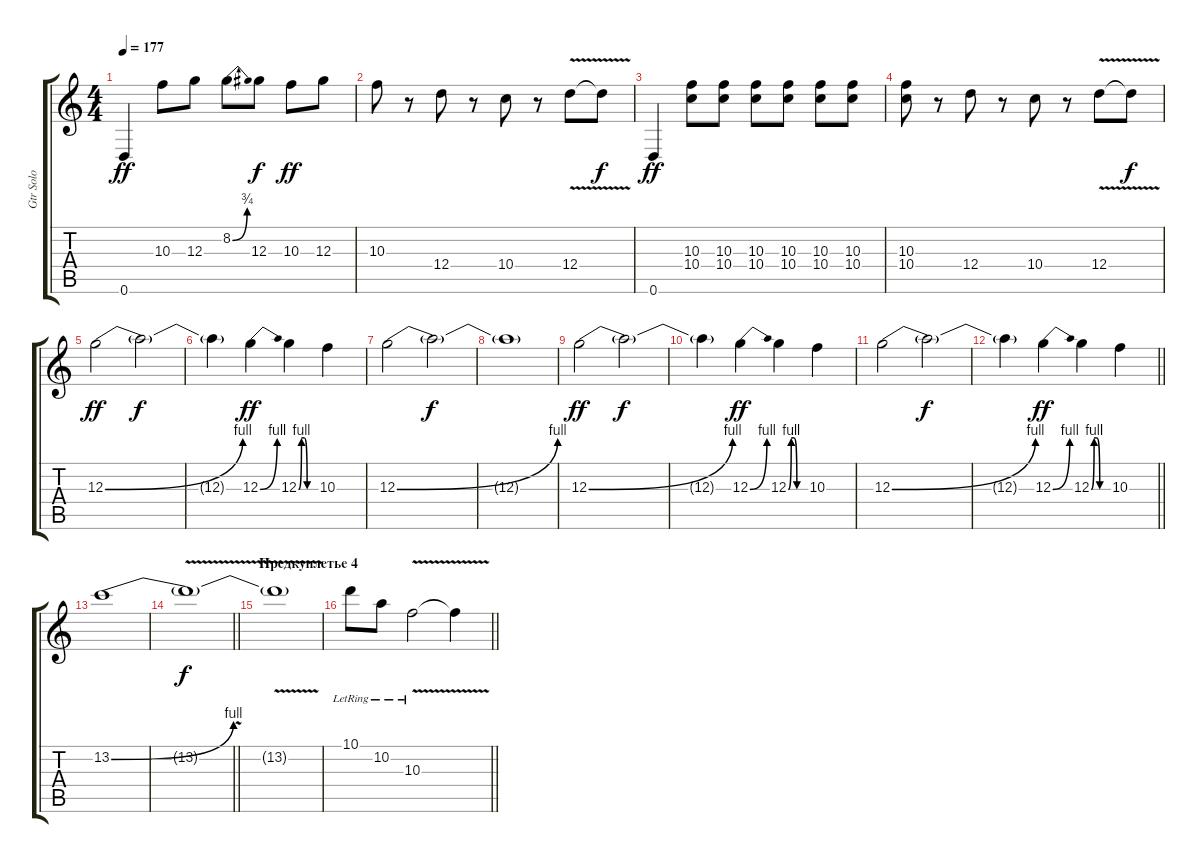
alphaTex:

\track ("Gtr Solo" "Gtr Solo") {instrument distortionguitar}
\staff {score tabs}
\tuning (E4 B3 G3 D3 A2 D2) {hide}
\ts (4 4)
\tempo 177
\clef g2
\ks c
0.6.4{dy ff} 10.3.8 12.3.8 8.2{be (bend 0 0 60 3)}.8 12.3.8{dy f} 10.3.8{dy ff} 12.3.8 |
10.3.8 r.8 12.4.8 r.8 10.4.8 r.8 12.4{v}.8 12.4{t}.8{dy f} |
0.6.4{dy ff} (10.3 10.4).8 (10.3 10.4).8 (10.3 10.4).8 (10.3 10.4).8 (10.3 10.4).8 (10.3 10.4).8 |
(10.3 10.4).8 r.8 12.4.8 r.8 10.4.8 r.8 12.4{v}.8 12.4{t}.8{dy f} |
12.3{be (bend 0 0 60 4)}.2{dy ff} 12.3{t}.2{dy f} |
12.3{t}.4 12.3{be (bend 0 0 60 4)}.4{dy ff} 12.3{be (custom 0 0 10 4 20 4 30 0 60 0)}.4 10.3.4 |
12.3{be (bend 0 0 60 4)}.2 12.3{t}.2{dy f} |
12.3{t}.1 |
12.3{be (bend 0 0 60 4)}.2{dy ff} 12.3{t}.2{dy f} |
12.3{t}.4 12.3{be (bend 0 0 60 4)}.4{dy ff} 12.3{be (custom 0 0 10 4 20 4 30 0 60 0)}.4 10.3.4 |
12.3{be (bend 0 0 60 4)}.2 12.3{t}.2{dy f} |
\barLineRight lightlight
12.3{t}.4 12.3{be (bend 0 0 60 4)}.4{dy ff} 12.3{be (custom 0 0 10 4 20 4 30 0 60 0)}.4 10.3.4 |
13.2{be (bend 0 0 60 4)}.1 |
\barLineRight lightlight
13.2{v t}.1{dy f} |
\section ("" "Предкуплетье 4")
13.2{t}.1 |
\barLineRight lightlight
10.1{lr}.8 10.2{lr}.8 10.3{v lr}.2 10.3{t}.4
